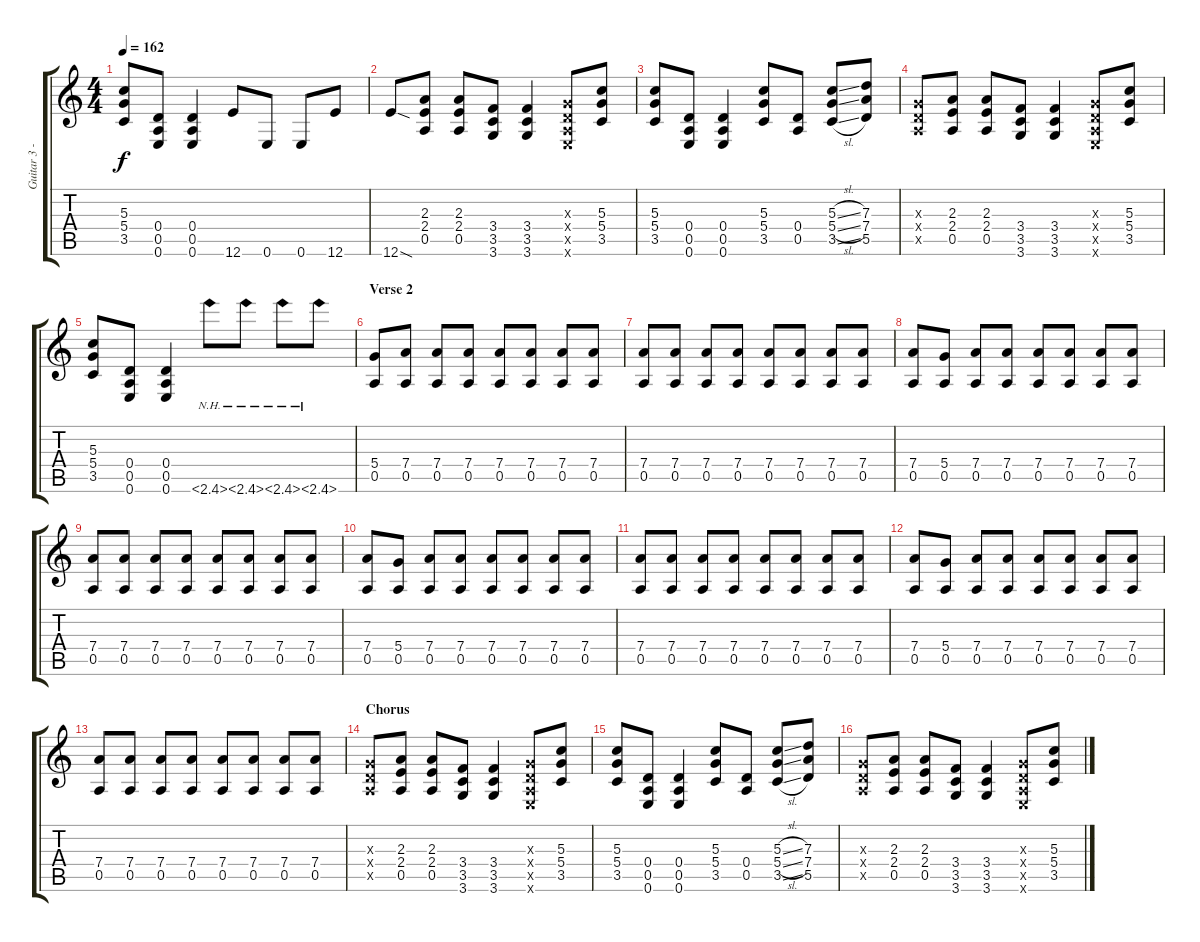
\track ("Guitar 3 - Mike Lewis" "Guitar 3 -") {instrument distortionguitar}
\staff {score tabs}
\tuning (E4 B3 G3 D3 A2 E2) {hide}
\ts (4 4)
\tempo 162
\clef g2
\ks c
(5.3 5.4 3.5).8{dy f} (0.4 0.5 0.6).8 (0.4 0.5 0.6).4 12.6.8 0.6.8 0.6.8 12.6.8 |
12.6{sod}.8 (2.3 2.4 0.5).8 (2.3 2.4 0.5).8 (3.4 3.5 3.6).8 (3.4 3.5 3.6).4 (0.3{x} 0.4{x} 0.5{x} 0.6{x}).8 (5.3 5.4 3.5).8 |
(5.3 5.4 3.5).8 (0.4 0.5 0.6).8 (0.4 0.5 0.6).4 (5.3 5.4 3.5).8 (0.4 0.5).8 (5.3{sl} 5.4{sl} 3.5{sl}).8 (7.3 7.4 5.5).8 |
(0.3{x} 0.4{x} 0.5{x}).8 (2.3 2.4 0.5).8 (2.3 2.4 0.5).8 (3.4 3.5 3.6).8 (3.4 3.5 3.6).4 (0.3{x} 0.4{x} 0.5{x} 0.6{x}).8 (5.3 5.4 3.5).8 |
(5.3 5.4 3.5).8 (0.4 0.5 0.6).8 (0.4 0.5 0.6).4 2.6{nh}.8 2.6{nh}.8 2.6{nh}.8 2.6{nh}.8 |
\section ("" "Verse 2")
(5.4 0.5).8 (7.4 0.5).8 (7.4 0.5).8 (7.4 0.5).8 (7.4 0.5).8 (7.4 0.5).8 (7.4 0.5).8 (7.4 0.5).8 |
(7.4 0.5).8 (7.4 0.5).8 (7.4 0.5).8 (7.4 0.5).8 (7.4 0.5).8 (7.4 0.5).8 (7.4 0.5).8 (7.4 0.5).8 |
(7.4 0.5).8 (5.4 0.5).8 (7.4 0.5).8 (7.4 0.5).8 (7.4 0.5).8 (7.4 0.5).8 (7.4 0.5).8 (7.4 0.5).8 |
(7.4 0.5).8 (7.4 0.5).8 (7.4 0.5).8 (7.4 0.5).8 (7.4 0.5).8 (7.4 0.5).8 (7.4 0.5).8 (7.4 0.5).8 |
(7.4 0.5).8 (5.4 0.5).8 (7.4 0.5).8 (7.4 0.5).8 (7.4 0.5).8 (7.4 0.5).8 (7.4 0.5).8 (7.4 0.5).8 |
(7.4 0.5).8 (7.4 0.5).8 (7.4 0.5).8 (7.4 0.5).8 (7.4 0.5).8 (7.4 0.5).8 (7.4 0.5).8 (7.4 0.5).8 |
(7.4 0.5).8 (5.4 0.5).8 (7.4 0.5).8 (7.4 0.5).8 (7.4 0.5).8 (7.4 0.5).8 (7.4 0.5).8 (7.4 0.5).8 |
(7.4 0.5).8 (7.4 0.5).8 (7.4 0.5).8 (7.4 0.5).8 (7.4 0.5).8 (7.4 0.5).8 (7.4 0.5).8 (7.4 0.5).8 |
\section ("" "Chorus")
(0.3{x} 0.4{x} 0.5{x}).8 (2.3 2.4 0.5).8 (2.3 2.4 0.5).8 (3.4 3.5 3.6).8 (3.4 3.5 3.6).4 (0.3{x} 0.4{x} 0.5{x} 0.6{x}).8 (5.3 5.4 3.5).8 |
(5.3 5.4 3.5).8 (0.4 0.5 0.6).8 (0.4 0.5 0.6).4 (5.3 5.4 3.5).8 (0.4 0.5).8 (5.3{sl} 5.4{sl} 3.5{sl}).8 (7.3 7.4 5.5).8 |
(0.3{x} 0.4{x} 0.5{x}).8 (2.3 2.4 0.5).8 (2.3 2.4 0.5).8 (3.4 3.5 3.6).8 (3.4 3.5 3.6).4 (0.3{x} 0.4{x} 0.5{x} 0.6{x}).8 (5.3 5.4 3.5).8
